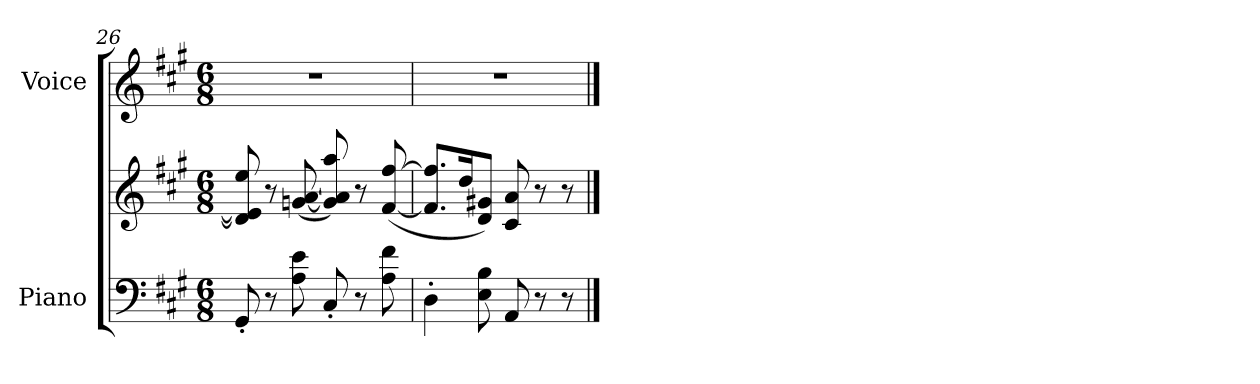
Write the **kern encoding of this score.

**kern	**kern	**kern
*part2	*part2	*part1
*staff3	*staff2	*staff1
*I"Piano	*	*I"Voice
*I'Pno	*	*
*clefF4	*clefG2	*clefG2
*k[f#c#g#]	*k[f#c#g#]	*k[f#c#g#]
*M6/8	*M6/8	*M6/8
=26	=26	=26
8GG#'</	8d/] 8e/] 8ee/	2.r
8r	8r	.
8A\ 8e\	([8gn/ [8a/	.
8C#'</	8g/] 8a/] 8aa/)	.
8r	8r	.
8A\ 8f#\	(>[<8f#/ [8ff#/	.
=27	=27	=27
4D'<\	8.f#/] 8.ff#/]L	2.r
.	16dd/K	.
8E\ 8B\	8d/ 8g#X/J)	.
8AA/	8c#/ 8a/	.
8r	8r	.
8r	8r	.
==	==	==
*-	*-	*-
